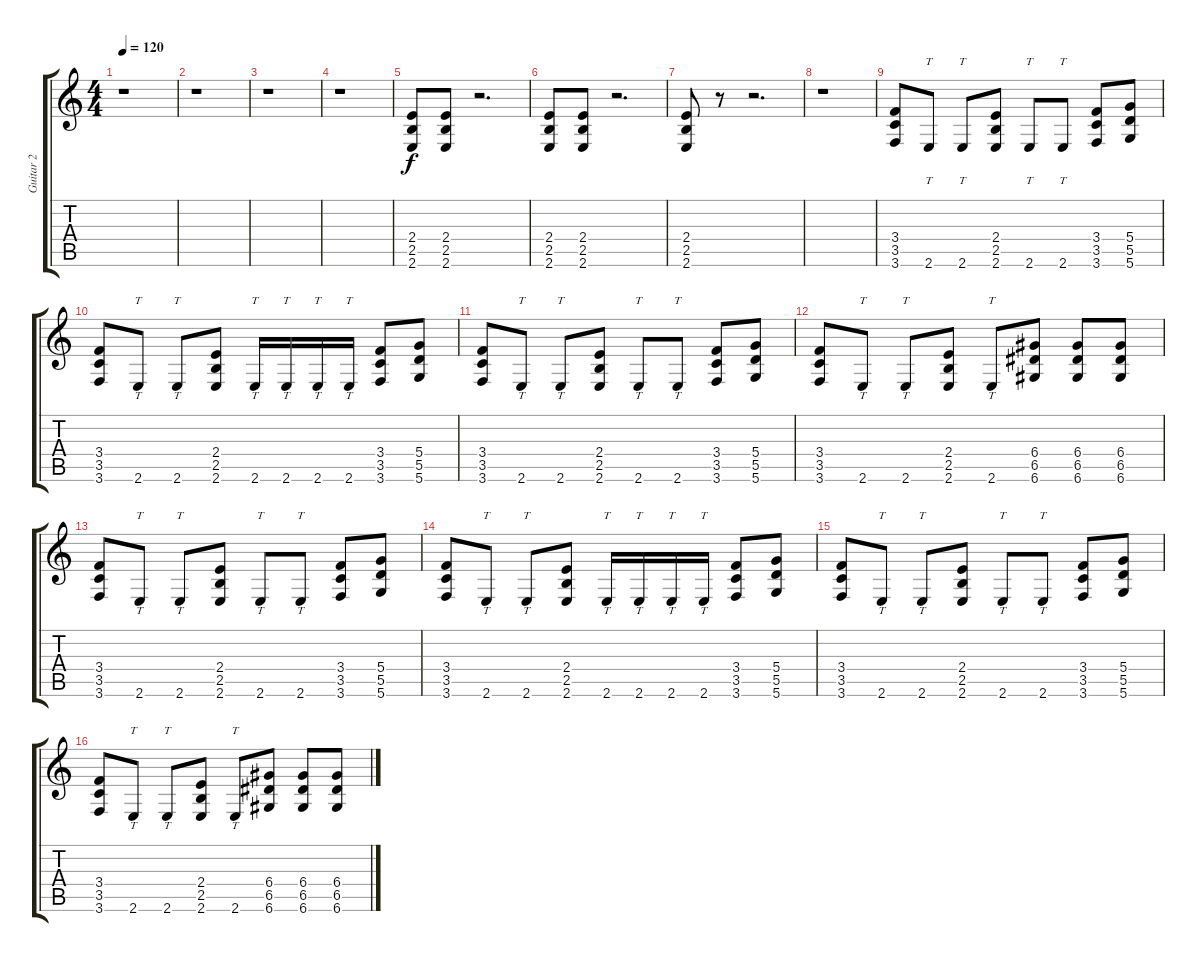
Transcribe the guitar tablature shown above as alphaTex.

\track ("Guitar 2" "Guitar 2") {instrument distortionguitar}
\staff {score tabs}
\tuning (E4 B3 G3 D3 A2 D2) {hide}
\ts (4 4)
\tempo 120
\clef g2
\ks c
r.1{dy f} |
r.1 |
r.1 |
r.1 |
(2.4 2.5 2.6).8{balance 8} (2.4 2.5 2.6).8 r.2{d} |
(2.4 2.5 2.6).8 (2.4 2.5 2.6).8 r.2{d} |
(2.4 2.5 2.6).8 r.8 r.2{d} |
r.1 |
(3.4 3.5 3.6).8 2.6.8{tt} 2.6.8{tt} (2.4 2.5 2.6).8 2.6.8{tt} 2.6.8{tt} (3.4 3.5 3.6).8 (5.4 5.5 5.6).8 |
(3.4 3.5 3.6).8 2.6.8{tt} 2.6.8{tt} (2.4 2.5 2.6).8 2.6.16{tt} 2.6.16{tt} 2.6.16{tt} 2.6.16{tt} (3.4 3.5 3.6).8 (5.4 5.5 5.6).8 |
(3.4 3.5 3.6).8 2.6.8{tt} 2.6.8{tt} (2.4 2.5 2.6).8 2.6.8{tt} 2.6.8{tt} (3.4 3.5 3.6).8 (5.4 5.5 5.6).8 |
(3.4 3.5 3.6).8 2.6.8{tt} 2.6.8{tt} (2.4 2.5 2.6).8 2.6.8{tt} (6.4 6.5 6.6).8 (6.4 6.5 6.6).8 (6.4 6.5 6.6).8 |
(3.4 3.5 3.6).8 2.6.8{tt} 2.6.8{tt} (2.4 2.5 2.6).8 2.6.8{tt} 2.6.8{tt} (3.4 3.5 3.6).8 (5.4 5.5 5.6).8 |
(3.4 3.5 3.6).8 2.6.8{tt} 2.6.8{tt} (2.4 2.5 2.6).8 2.6.16{tt} 2.6.16{tt} 2.6.16{tt} 2.6.16{tt} (3.4 3.5 3.6).8 (5.4 5.5 5.6).8 |
(3.4 3.5 3.6).8 2.6.8{tt} 2.6.8{tt} (2.4 2.5 2.6).8 2.6.8{tt} 2.6.8{tt} (3.4 3.5 3.6).8 (5.4 5.5 5.6).8 |
(3.4 3.5 3.6).8 2.6.8{tt} 2.6.8{tt} (2.4 2.5 2.6).8 2.6.8{tt} (6.4 6.5 6.6).8 (6.4 6.5 6.6).8 (6.4 6.5 6.6).8
